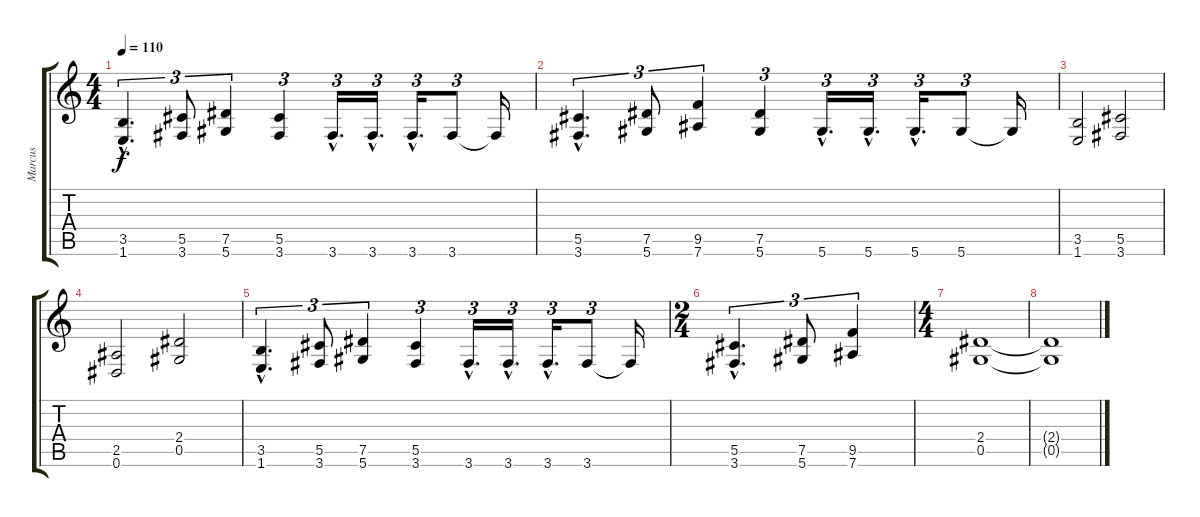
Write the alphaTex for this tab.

\track ("Marcus" "Marcus") {instrument distortionguitar}
\staff {score tabs}
\tuning (Eb4 Bb3 Gb3 Db3 Ab2 Eb2) {hide}
\ts (4 4)
\tempo 110
\clef g2
\ks c
(3.5{hac} 1.6{hac}).4{d tu (3 2) dy f} (5.5 3.6).8{tu (3 2)} (7.5 5.6).4{tu (3 2)} (5.5 3.6).4{tu (3 2)} 3.6{hac}.16{d tu (3 2)} 3.6{hac}.16{d tu (3 2)} 3.6{hac}.16{d tu (3 2)} 3.6.8{tu (3 2)} 3.6{t}.16 |
(5.5{hac} 3.6{hac}).4{d tu (3 2)} (7.5 5.6).8{tu (3 2)} (9.5 7.6).4{tu (3 2)} (7.5 5.6).4{tu (3 2)} 5.6{hac}.16{d tu (3 2)} 5.6{hac}.16{d tu (3 2)} 5.6{hac}.16{d tu (3 2)} 5.6.8{tu (3 2)} 5.6{t}.16 |
(3.5 1.6).2 (5.5 3.6).2 |
(2.5 0.6).2 (2.4 0.5).2 |
(3.5{hac} 1.6{hac}).4{d tu (3 2)} (5.5 3.6).8{tu (3 2)} (7.5 5.6).4{tu (3 2)} (5.5 3.6).4{tu (3 2)} 3.6{hac}.16{d tu (3 2)} 3.6{hac}.16{d tu (3 2)} 3.6{hac}.16{d tu (3 2)} 3.6.8{tu (3 2)} 3.6{t}.16 |
\ts (2 4)
(5.5{hac} 3.6{hac}).4{d tu (3 2)} (7.5 5.6).8{tu (3 2)} (9.5 7.6).4{tu (3 2)} |
\ts (4 4)
(2.4 0.5).1 |
(2.4{t} 0.5{t}).1{volume 0}
